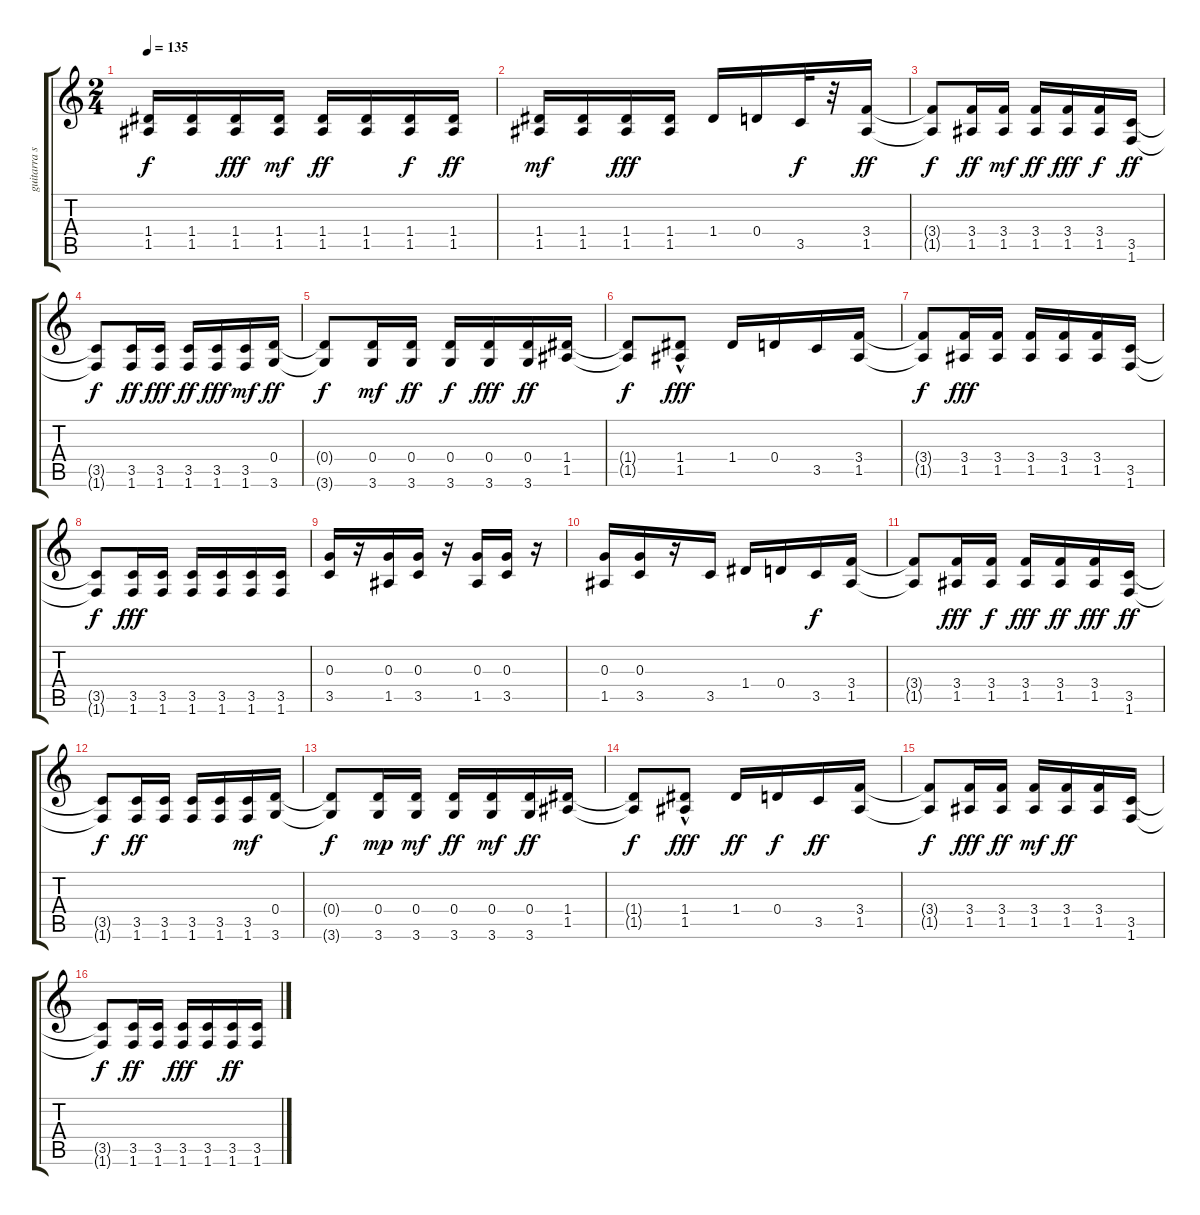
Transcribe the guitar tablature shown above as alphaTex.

\track ("guitarra saturada" "guitarra s") {instrument overdrivenguitar}
\staff {score tabs}
\tuning (E4 B3 G3 D3 A2 E2) {hide}
\ts (2 4)
\tempo 135
\clef g2
\ks c
(1.4 1.5).16{dy f} (1.4 1.5).16 (1.4 1.5).16{dy fff} (1.4 1.5).16{dy mf} (1.4 1.5).16{dy ff} (1.4 1.5).16 (1.4 1.5).16{dy f} (1.4 1.5).16{dy ff} |
(1.4 1.5).16{dy mf} (1.4 1.5).16 (1.4 1.5).16{dy fff} (1.4 1.5).16 1.4.16 0.4.16 3.5.32{dy f} r.32 (3.4 1.5).16{dy ff} |
(3.4{t} 1.5{t}).8{dy f} (3.4 1.5).16{dy ff} (3.4 1.5).16{dy mf} (3.4 1.5).16{dy ff} (3.4 1.5).16{dy fff} (3.4 1.5).16{dy f} (3.5 1.6).16{dy ff} |
(3.5{t} 1.6{t}).8{dy f} (3.5 1.6).16{dy ff} (3.5 1.6).16{dy fff} (3.5 1.6).16{dy ff} (3.5 1.6).16{dy fff} (3.5 1.6).16{dy mf} (0.4 3.6).16{dy ff} |
(0.4{t} 3.6{t}).8{dy f} (0.4 3.6).16{dy mf} (0.4 3.6).16{dy ff} (0.4 3.6).16{dy f} (0.4 3.6).16{dy fff} (0.4 3.6).16{dy ff} (1.4 1.5).16 |
(1.4{t} 1.5{t}).8{dy f} (1.4 1.5{hac}).8{dy fff} 1.4.16 0.4.16 3.5.16 (3.4 1.5).16 |
(3.4{t} 1.5{t}).8{dy f} (3.4 1.5).16{dy fff} (3.4 1.5).16 (3.4 1.5).16 (3.4 1.5).16 (3.4 1.5).16 (3.5 1.6).16 |
(3.5{t} 1.6{t}).8{dy f} (3.5 1.6).16{dy fff} (3.5 1.6).16 (3.5 1.6).16 (3.5 1.6).16 (3.5 1.6).16 (3.5 1.6).16 |
(0.3 3.5).16 r.16 (0.3 1.5).16 (0.3 3.5).16 r.16 (0.3 1.5).16 (0.3 3.5).16 r.16 |
(0.3 1.5).16 (0.3 3.5).16 r.16 3.5.16 1.4.16 0.4.16 3.5.16{dy f} (3.4 1.5).16 |
(3.4{t} 1.5{t}).8 (3.4 1.5).16{dy fff} (3.4 1.5).16{dy f} (3.4 1.5).16{dy fff} (3.4 1.5).16{dy ff} (3.4 1.5).16{dy fff} (3.5 1.6).16{dy ff} |
(3.5{t} 1.6{t}).8{dy f} (3.5 1.6).16{dy ff} (3.5 1.6).16 (3.5 1.6).16 (3.5 1.6).16 (3.5 1.6).16{dy mf} (0.4 3.6).16 |
(0.4{t} 3.6{t}).8{dy f} (0.4 3.6).16{dy mp} (0.4 3.6).16{dy mf} (0.4 3.6).16{dy ff} (0.4 3.6).16{dy mf} (0.4 3.6).16{dy ff} (1.4 1.5).16 |
(1.4{t} 1.5{t}).8{dy f} (1.4 1.5{hac}).8{dy fff} 1.4.16{dy ff} 0.4.16{dy f} 3.5.16{dy ff} (3.4 1.5).16 |
(3.4{t} 1.5{t}).8{dy f} (3.4 1.5).16{dy fff} (3.4 1.5).16{dy ff} (3.4 1.5).16{dy mf} (3.4 1.5).16{dy ff} (3.4 1.5).16 (3.5 1.6).16 |
(3.5{t} 1.6{t}).8{dy f} (3.5 1.6).16{dy ff} (3.5 1.6).16 (3.5 1.6).16{dy fff} (3.5 1.6).16 (3.5 1.6).16{dy ff} (3.5 1.6).16
